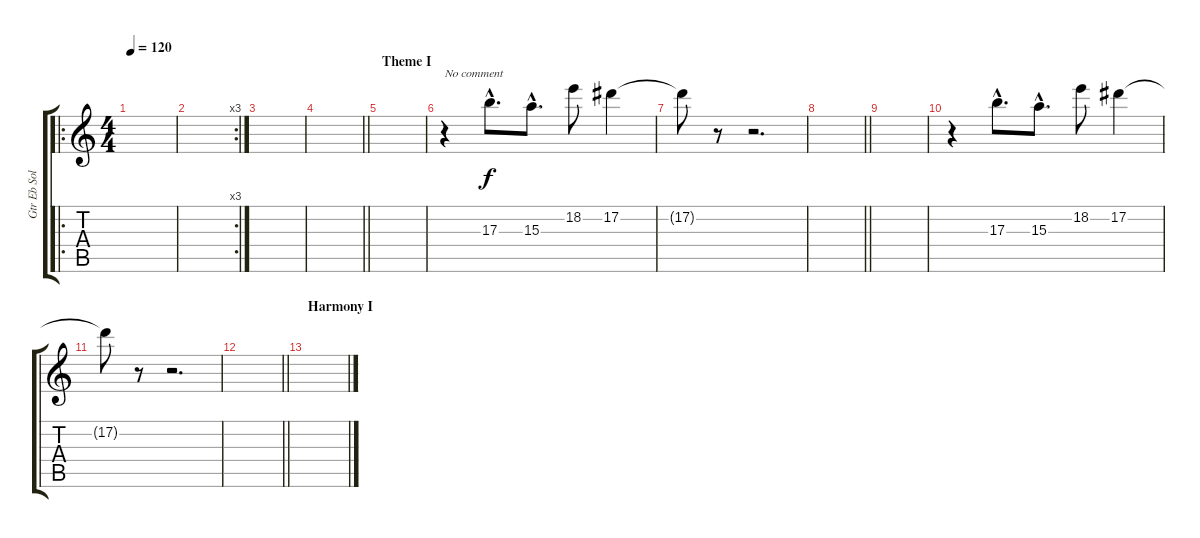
\track ("Gtr Eb Solo I" "Gtr Eb Sol") {instrument overdrivenguitar}
\staff {score tabs}
\tuning (Eb4 Bb3 Gb3 Db3 Ab2 Eb2) {hide}
\ro
\ts (4 4)
\tempo 120
\clef g2
\ks c
|
\rc 3
|
|
\barLineRight lightlight
|
\section ("" "Theme I")
|
r.4{txt "No comment"} 17.3{hac}.8{d} 15.3{hac}.8{d} 18.2.8 17.2.4 |
17.2{t}.8 r.8 r.2{d} |
\barLineRight lightlight
|
|
r.4 17.3{hac}.8{d} 15.3{hac}.8{d} 18.2.8 17.2.4 |
17.2{t}.8 r.8 r.2{d} |
\barLineRight lightlight
|
\section ("" "Harmony I")
